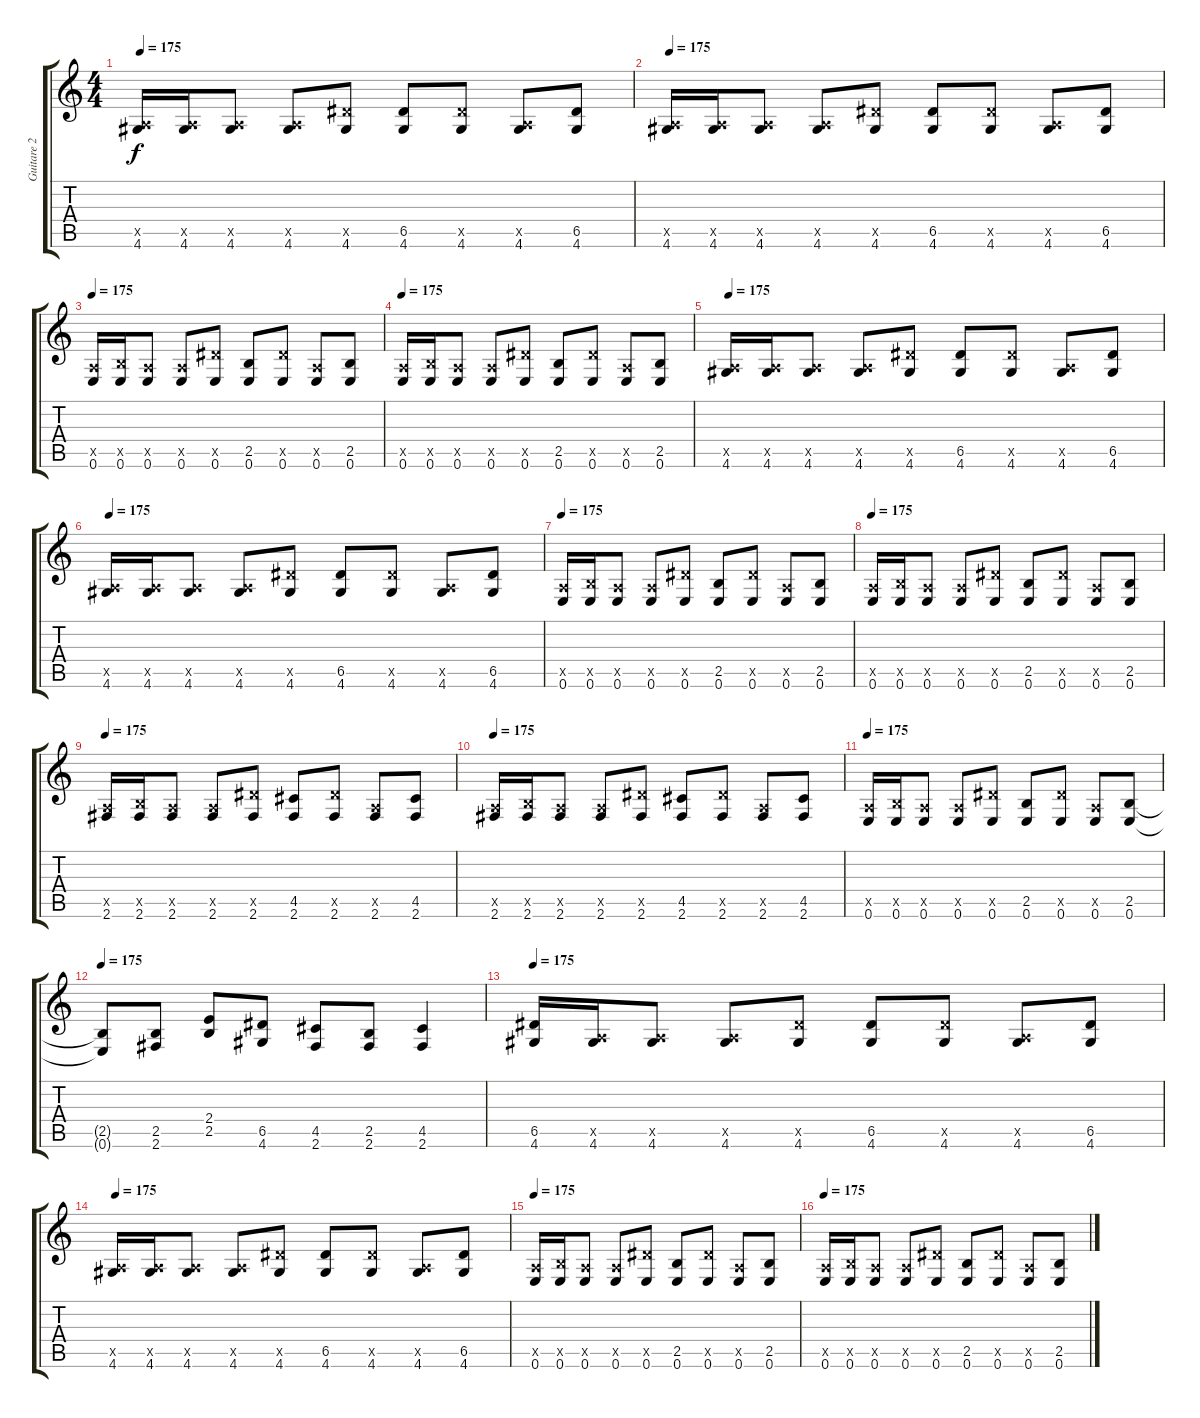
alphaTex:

\track ("Guitare 2" "Guitare 2") {instrument distortionguitar}
\staff {score tabs}
\tuning (E4 B3 G3 D3 A2 E2) {hide}
\ts (4 4)
\tempo 175
\clef g2
\ks c
(0.5{x} 4.6).16{dy f volume 13} (0.5{x} 4.6).16 (0.5{x} 4.6).8 (0.5{x} 4.6).8 (6.5{x} 4.6).8 (6.5 4.6).8 (6.5{x} 4.6).8 (0.5{x} 4.6).8 (6.5 4.6).8 |
\tempo 175
(0.5{x} 4.6).16 (0.5{x} 4.6).16 (0.5{x} 4.6).8 (0.5{x} 4.6).8 (6.5{x} 4.6).8 (6.5 4.6).8 (6.5{x} 4.6).8 (0.5{x} 4.6).8 (6.5 4.6).8 |
\tempo 175
(0.5{x} 0.6).16 (2.5{x} 0.6).16 (0.5{x} 0.6).8 (0.5{x} 0.6).8 (6.5{x} 0.6).8 (2.5 0.6).8 (6.5{x} 0.6).8 (0.5{x} 0.6).8 (2.5 0.6).8 |
\tempo 175
(0.5{x} 0.6).16 (2.5{x} 0.6).16 (0.5{x} 0.6).8 (0.5{x} 0.6).8 (6.5{x} 0.6).8 (2.5 0.6).8 (6.5{x} 0.6).8 (0.5{x} 0.6).8 (2.5 0.6).8 |
\tempo 175
(0.5{x} 4.6).16 (0.5{x} 4.6).16 (0.5{x} 4.6).8 (0.5{x} 4.6).8 (6.5{x} 4.6).8 (6.5 4.6).8 (6.5{x} 4.6).8 (0.5{x} 4.6).8 (6.5 4.6).8 |
\tempo 175
(0.5{x} 4.6).16 (0.5{x} 4.6).16 (0.5{x} 4.6).8 (0.5{x} 4.6).8 (6.5{x} 4.6).8 (6.5 4.6).8 (6.5{x} 4.6).8 (0.5{x} 4.6).8 (6.5 4.6).8 |
\tempo 175
(0.5{x} 0.6).16 (2.5{x} 0.6).16 (0.5{x} 0.6).8 (0.5{x} 0.6).8 (6.5{x} 0.6).8 (2.5 0.6).8 (6.5{x} 0.6).8 (0.5{x} 0.6).8 (2.5 0.6).8 |
\tempo 175
(0.5{x} 0.6).16 (2.5{x} 0.6).16 (0.5{x} 0.6).8 (0.5{x} 0.6).8 (6.5{x} 0.6).8 (2.5 0.6).8 (6.5{x} 0.6).8 (0.5{x} 0.6).8 (2.5 0.6).8 |
\tempo 175
(0.5{x} 2.6).16 (2.5{x} 2.6).16 (0.5{x} 2.6).8 (0.5{x} 2.6).8 (6.5{x} 2.6).8 (4.5 2.6).8 (6.5{x} 2.6).8 (0.5{x} 2.6).8 (4.5 2.6).8 |
\tempo 175
(0.5{x} 2.6).16 (2.5{x} 2.6).16 (0.5{x} 2.6).8 (0.5{x} 2.6).8 (6.5{x} 2.6).8 (4.5 2.6).8 (6.5{x} 2.6).8 (0.5{x} 2.6).8 (4.5 2.6).8 |
\tempo 175
(0.5{x} 0.6).16 (2.5{x} 0.6).16 (0.5{x} 0.6).8 (0.5{x} 0.6).8 (6.5{x} 0.6).8 (2.5 0.6).8 (6.5{x} 0.6).8 (0.5{x} 0.6).8 (2.5 0.6).8 |
\tempo 175
(2.5{t} 0.6{t}).8 (2.5 2.6).8 (2.4 2.5).8 (6.5 4.6).8 (4.5 2.6).8 (2.5 2.6).8 (4.5 2.6).4 |
\tempo 175
(6.5 4.6).16 (0.5{x} 4.6).16 (0.5{x} 4.6).8 (0.5{x} 4.6).8 (6.5{x} 4.6).8 (6.5 4.6).8 (6.5{x} 4.6).8 (0.5{x} 4.6).8 (6.5 4.6).8 |
\tempo 175
(0.5{x} 4.6).16 (0.5{x} 4.6).16 (0.5{x} 4.6).8 (0.5{x} 4.6).8 (6.5{x} 4.6).8 (6.5 4.6).8 (6.5{x} 4.6).8 (0.5{x} 4.6).8 (6.5 4.6).8 |
\tempo 175
(0.5{x} 0.6).16 (2.5{x} 0.6).16 (0.5{x} 0.6).8 (0.5{x} 0.6).8 (6.5{x} 0.6).8 (2.5 0.6).8 (6.5{x} 0.6).8 (0.5{x} 0.6).8 (2.5 0.6).8 |
\tempo 175
(0.5{x} 0.6).16 (2.5{x} 0.6).16 (0.5{x} 0.6).8 (0.5{x} 0.6).8 (6.5{x} 0.6).8 (2.5 0.6).8 (6.5{x} 0.6).8 (0.5{x} 0.6).8 (2.5 0.6).8
